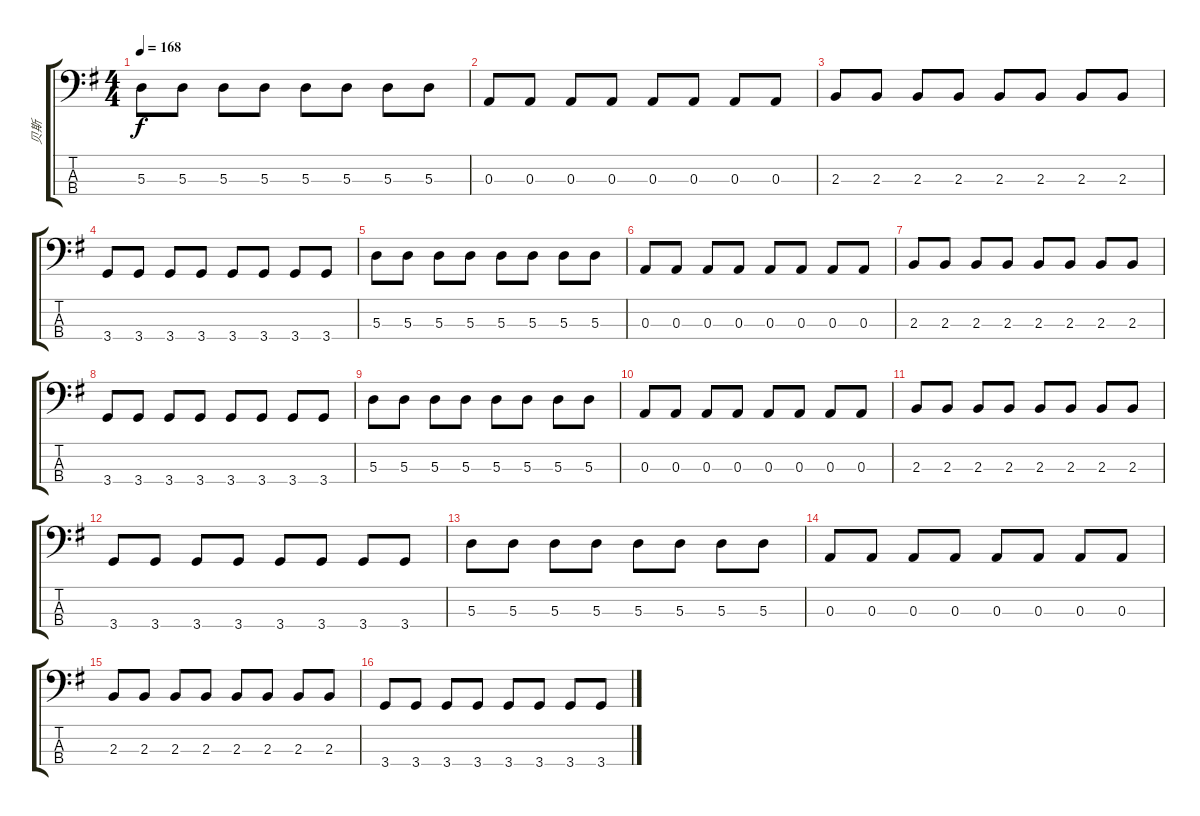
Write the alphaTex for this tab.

\track ("贝斯" "贝斯") {instrument electricbassfinger}
\staff {score tabs}
\tuning (G2 D2 A1 E1) {hide}
\ts (4 4)
\tempo 168
\clef f4
\ks g
5.3.8{dy f} 5.3.8 5.3.8 5.3.8 5.3.8 5.3.8 5.3.8 5.3.8 |
0.3.8 0.3.8 0.3.8 0.3.8 0.3.8 0.3.8 0.3.8 0.3.8 |
2.3.8 2.3.8 2.3.8 2.3.8 2.3.8 2.3.8 2.3.8 2.3.8 |
3.4.8 3.4.8 3.4.8 3.4.8 3.4.8 3.4.8 3.4.8 3.4.8 |
5.3.8 5.3.8 5.3.8 5.3.8 5.3.8 5.3.8 5.3.8 5.3.8 |
0.3.8 0.3.8 0.3.8 0.3.8 0.3.8{txt ""} 0.3.8 0.3.8 0.3.8 |
2.3.8 2.3.8 2.3.8 2.3.8 2.3.8 2.3.8 2.3.8 2.3.8 |
3.4.8 3.4.8 3.4.8 3.4.8 3.4.8 3.4.8 3.4.8 3.4.8 |
5.3.8 5.3.8 5.3.8 5.3.8 5.3.8 5.3.8 5.3.8 5.3.8 |
0.3.8 0.3.8 0.3.8 0.3.8 0.3.8 0.3.8 0.3.8 0.3.8 |
2.3.8 2.3.8 2.3.8 2.3.8 2.3.8 2.3.8 2.3.8 2.3.8 |
3.4.8 3.4.8 3.4.8 3.4.8 3.4.8 3.4.8 3.4.8 3.4.8 |
5.3.8 5.3.8 5.3.8 5.3.8 5.3.8 5.3.8 5.3.8 5.3.8 |
0.3.8 0.3.8 0.3.8 0.3.8 0.3.8 0.3.8 0.3.8 0.3.8 |
2.3.8 2.3.8 2.3.8 2.3.8 2.3.8 2.3.8 2.3.8 2.3.8 |
3.4.8 3.4.8 3.4.8 3.4.8 3.4.8 3.4.8 3.4.8 3.4.8
